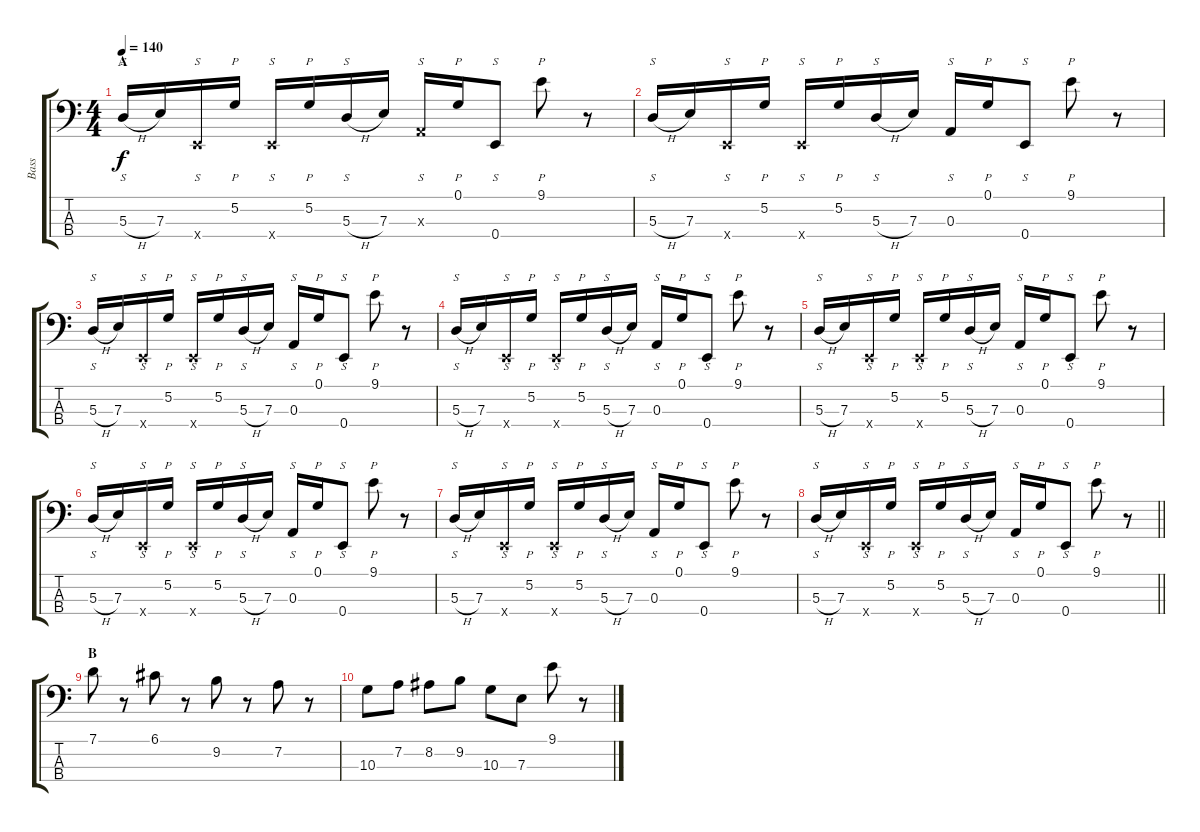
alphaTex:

\track ("Bass" "Bass") {instrument slapbass1}
\staff {score tabs}
\tuning (G2 D2 A1 E1) {hide}
\ts (4 4)
\section ("" "A")
\tempo 140
\clef f4
\ks c
5.3{h}.16{s dy f instrument slapbass1} 7.3.16 0.4{x}.16{s} 5.2.16{p} 0.4{x}.16{s} 5.2.16{p} 5.3{h}.16{s} 7.3.16 0.3{x}.16{s} 0.1.16{p} 0.4.8{s} 9.1.8{p} r.8 |
5.3{h}.16{s} 7.3.16 0.4{x}.16{s} 5.2.16{p} 0.4{x}.16{s} 5.2.16{p} 5.3{h}.16{s} 7.3.16 0.3.16{s} 0.1.16{p} 0.4.8{s} 9.1.8{p} r.8 |
5.3{h}.16{s} 7.3.16 0.4{x}.16{s} 5.2.16{p} 0.4{x}.16{s} 5.2.16{p} 5.3{h}.16{s} 7.3.16 0.3.16{s} 0.1.16{p} 0.4.8{s} 9.1.8{p} r.8 |
5.3{h}.16{s} 7.3.16 0.4{x}.16{s} 5.2.16{p} 0.4{x}.16{s} 5.2.16{p} 5.3{h}.16{s} 7.3.16 0.3.16{s} 0.1.16{p} 0.4.8{s} 9.1.8{p} r.8 |
5.3{h}.16{s} 7.3.16 0.4{x}.16{s} 5.2.16{p} 0.4{x}.16{s} 5.2.16{p} 5.3{h}.16{s} 7.3.16 0.3.16{s} 0.1.16{p} 0.4.8{s} 9.1.8{p} r.8 |
5.3{h}.16{s} 7.3.16 0.4{x}.16{s} 5.2.16{p} 0.4{x}.16{s} 5.2.16{p} 5.3{h}.16{s} 7.3.16 0.3.16{s} 0.1.16{p} 0.4.8{s} 9.1.8{p} r.8 |
5.3{h}.16{s} 7.3.16 0.4{x}.16{s} 5.2.16{p} 0.4{x}.16{s} 5.2.16{p} 5.3{h}.16{s} 7.3.16 0.3.16{s} 0.1.16{p} 0.4.8{s} 9.1.8{p} r.8 |
\barLineRight lightlight
5.3{h}.16{s} 7.3.16 0.4{x}.16{s} 5.2.16{p} 0.4{x}.16{s} 5.2.16{p} 5.3{h}.16{s} 7.3.16 0.3.16{s} 0.1.16{p} 0.4.8{s} 9.1.8{p} r.8 |
\section ("" "B")
7.1.8{instrument electricbassfinger} r.8 6.1.8 r.8 9.2.8 r.8 7.2.8 r.8 |
10.3.8 7.2.8 8.2.8 9.2.8 10.3.8 7.3.8 9.1.8 r.8
